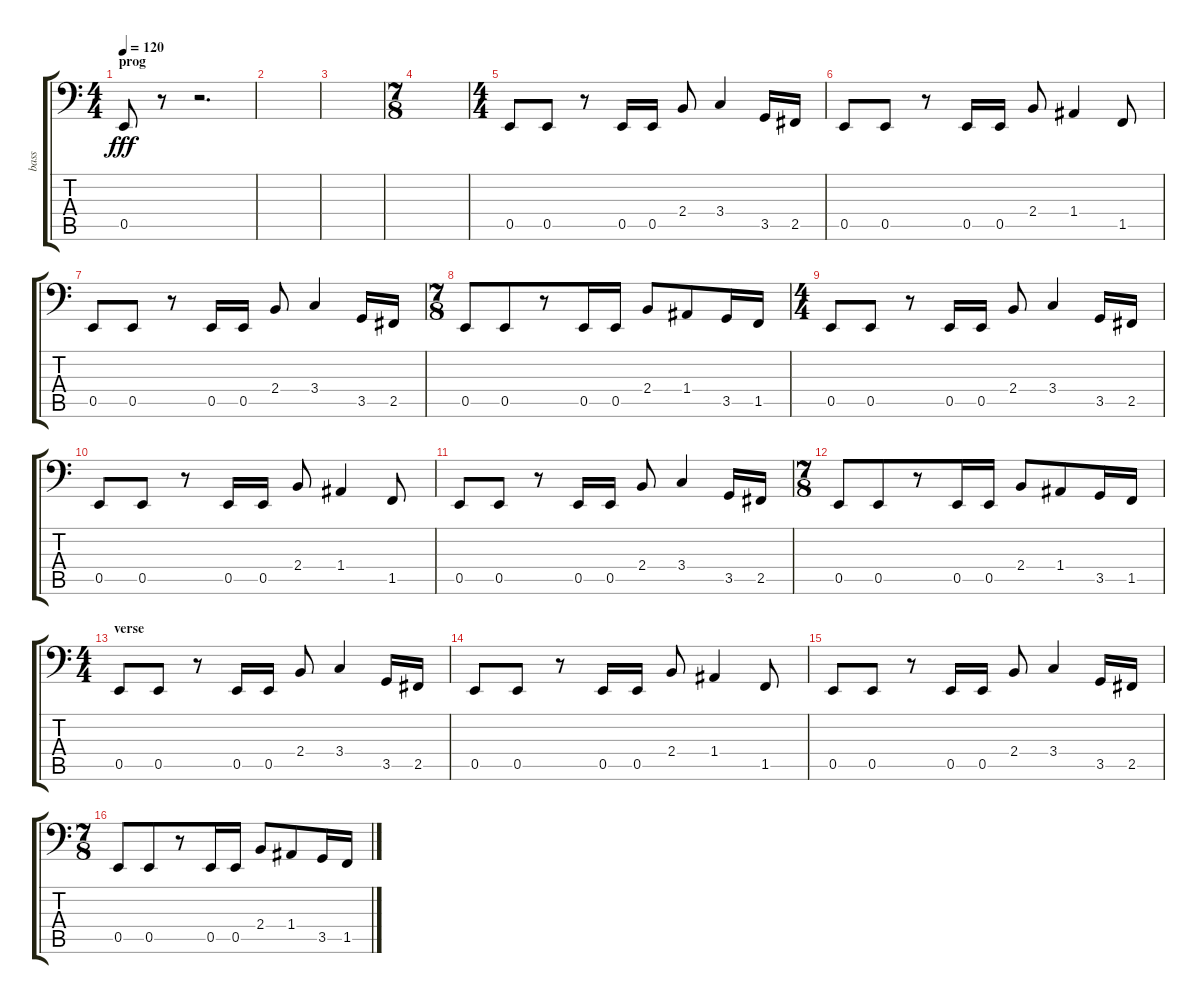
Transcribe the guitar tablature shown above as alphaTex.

\track ("bass" "bass") {instrument electricbassfinger}
\staff {score tabs}
\tuning (C3 G2 D2 A1 E1 B0) {hide}
\ts (4 4)
\section ("" "prog")
\tempo 120
\clef f4
\ks c
0.5.8{dy fff} r.8 r.2{d} |
|
|
\ts (7 8)
|
\ts (4 4)
0.5.8 0.5.8 r.8 0.5.16 0.5.16 2.4.8 3.4.4 3.5.16 2.5.16 |
0.5.8 0.5.8 r.8 0.5.16 0.5.16 2.4.8 1.4.4 1.5.8 |
0.5.8 0.5.8 r.8 0.5.16 0.5.16 2.4.8 3.4.4 3.5.16 2.5.16 |
\ts (7 8)
0.5.8 0.5.8 r.8 0.5.16 0.5.16 2.4.8 1.4.8 3.5.16 1.5.16 |
\ts (4 4)
0.5.8 0.5.8 r.8 0.5.16 0.5.16 2.4.8 3.4.4 3.5.16 2.5.16 |
0.5.8 0.5.8 r.8 0.5.16 0.5.16 2.4.8 1.4.4 1.5.8 |
0.5.8 0.5.8 r.8 0.5.16 0.5.16 2.4.8 3.4.4 3.5.16 2.5.16 |
\ts (7 8)
0.5.8 0.5.8 r.8 0.5.16 0.5.16 2.4.8 1.4.8 3.5.16 1.5.16 |
\ts (4 4)
\section ("" "verse")
0.5.8 0.5.8 r.8 0.5.16 0.5.16 2.4.8 3.4.4 3.5.16 2.5.16 |
0.5.8 0.5.8 r.8 0.5.16 0.5.16 2.4.8 1.4.4 1.5.8 |
0.5.8 0.5.8 r.8 0.5.16 0.5.16 2.4.8 3.4.4 3.5.16 2.5.16 |
\ts (7 8)
0.5.8 0.5.8 r.8 0.5.16 0.5.16 2.4.8 1.4.8 3.5.16 1.5.16
